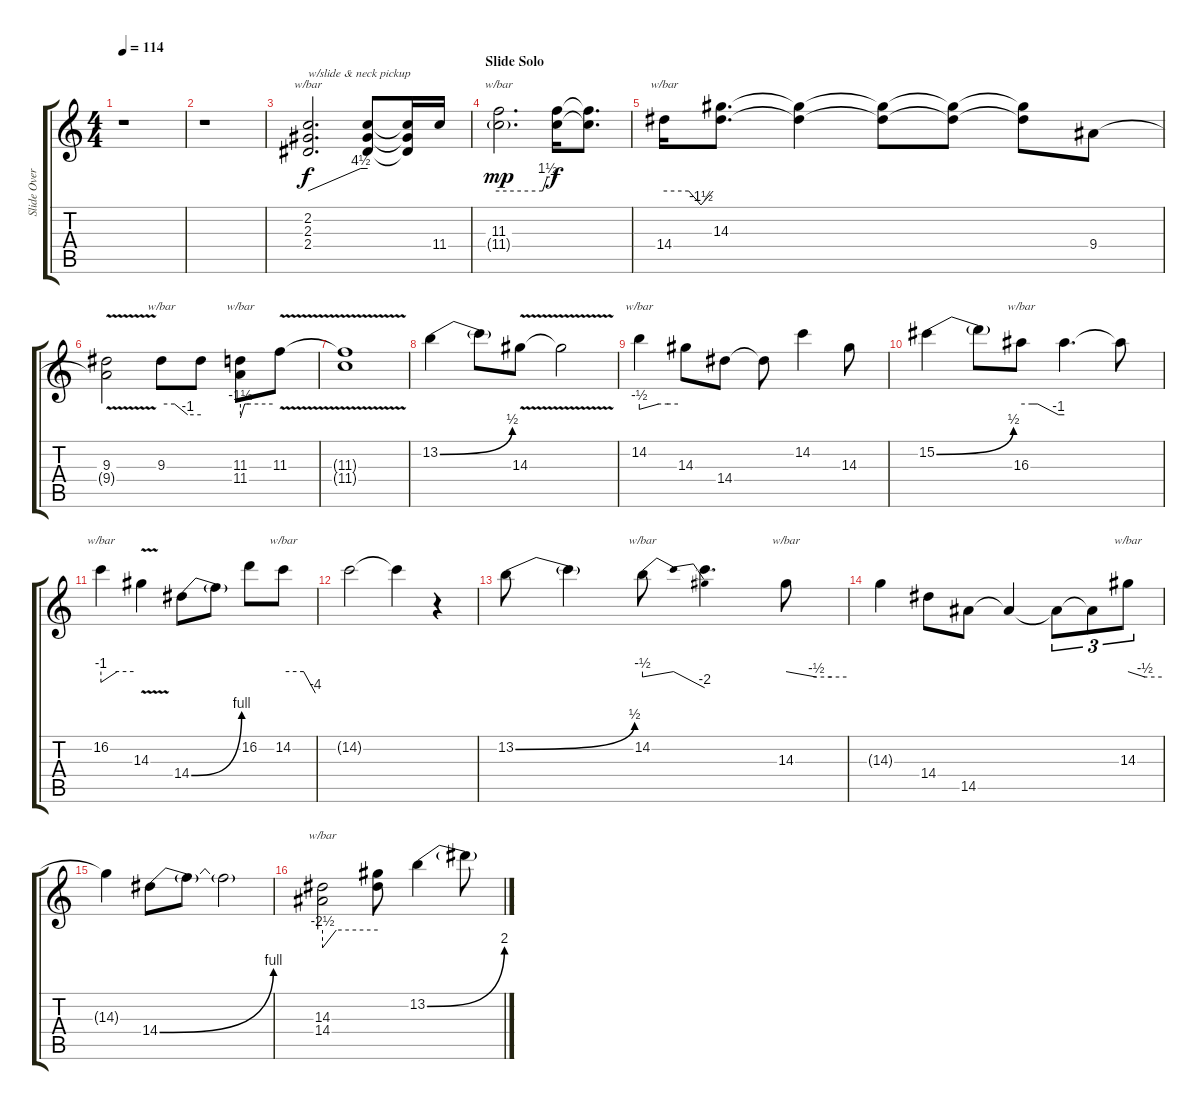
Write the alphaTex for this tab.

\track ("Slide Overdub" "Slide Over") {instrument overdrivenguitar}
\staff {score tabs}
\tuning (Eb4 Bb3 Gb3 Db3 Ab2 Eb2) {hide}
\ts (4 4)
\tempo 114
\clef g2
\ks c
r.1{dy f} |
r.1 |
(2.2 2.3 2.4).2{d tbe (custom default 0 0 53 18 60 18) txt "w/slide & neck pickup"} (2.2{t} 2.3{t} 2.4{t}).8 (2.2{t} 2.3{t} 2.4{t}).16 11.4.16 |
\section ("" "Slide Solo")
(11.3 11.4{g}).2{d tbe (custom default 0 0 45 0 50 6 60 6) dy mp} (11.3{t} 11.4{t}).16{dy f} (11.3{t} 11.4{t}).8{d} |
14.4.16{tbe (custom default 0 0 30 0 45 -6 60 0)} (14.3 14.4{t}).8{d} (14.3{t} 14.4{t}).4 (14.3{t} 14.4{t}).8 (14.3{t} 14.4{t}).8 (14.3{t} 14.4{t}).8 9.4.8 |
(9.3{v} 9.4{t}).2 9.3.8{tbe (custom default 0 0 20 0 40 -4 60 -4)} 9.3{t}.8 (11.3 11.4).8{tbe (custom default 0 -6 8 0 15 0 60 0)} 11.3{v}.8 |
(11.3{t} 11.4{t}).1 |
13.2{be (bend 0 0 60 2)}.4 13.2{t}.8 14.3{v}.8 14.3{t}.2 |
14.2.4{tbe (custom default 0 -2 30 0 45 0 60 0)} 14.3.8 14.4.8 14.4{t}.8 14.2.4 14.3.8 |
15.2{be (bend 0 0 60 2)}.4 15.2{t}.8 16.3.8{tbe (custom default 0 0 15 0 23 0 52 -4 60 -4)} 16.3{t}.4{d} 16.3{t}.8 |
16.2.4{tbe (custom default 0 -4 30 0 60 0)} 14.3{v}.4 14.4{be (bend 0 0 60 4)}.8 14.4{t}.8 16.2.8 14.2.8{tbe (custom default 0 0 38 0 60 -16)} |
14.2{t}.2 14.2{t}.4 r.4 |
13.2{be (bend 0 0 60 2)}.8 13.2{t}.4 14.2.8{tbe (dip default 0 -2 15 0 30 0 60 -8)} 14.2{t}.4{d} 14.3.8{tbe (custom default 0 0 30 -2 45 -2 60 -2)} |
14.3{t}.4 14.4.8 14.5.8 14.5{t}.4 14.5{t}.8{tu (3 2)} 14.5{t}.8{tu (3 2)} 14.3.8{tu (3 2) tbe (custom default 0 0 30 -2 60 -2)} |
14.3{t}.4 14.4{be (bend 0 0 60 4)}.8 14.4{t}.8 14.4{t}.2 |
(14.3 14.4).2{tbe (custom default 0 -10 15 0 60 0)} (14.3{t} 14.4{t}).8 13.2{be (bend 0 0 60 8)}.4 13.2{t}.8
